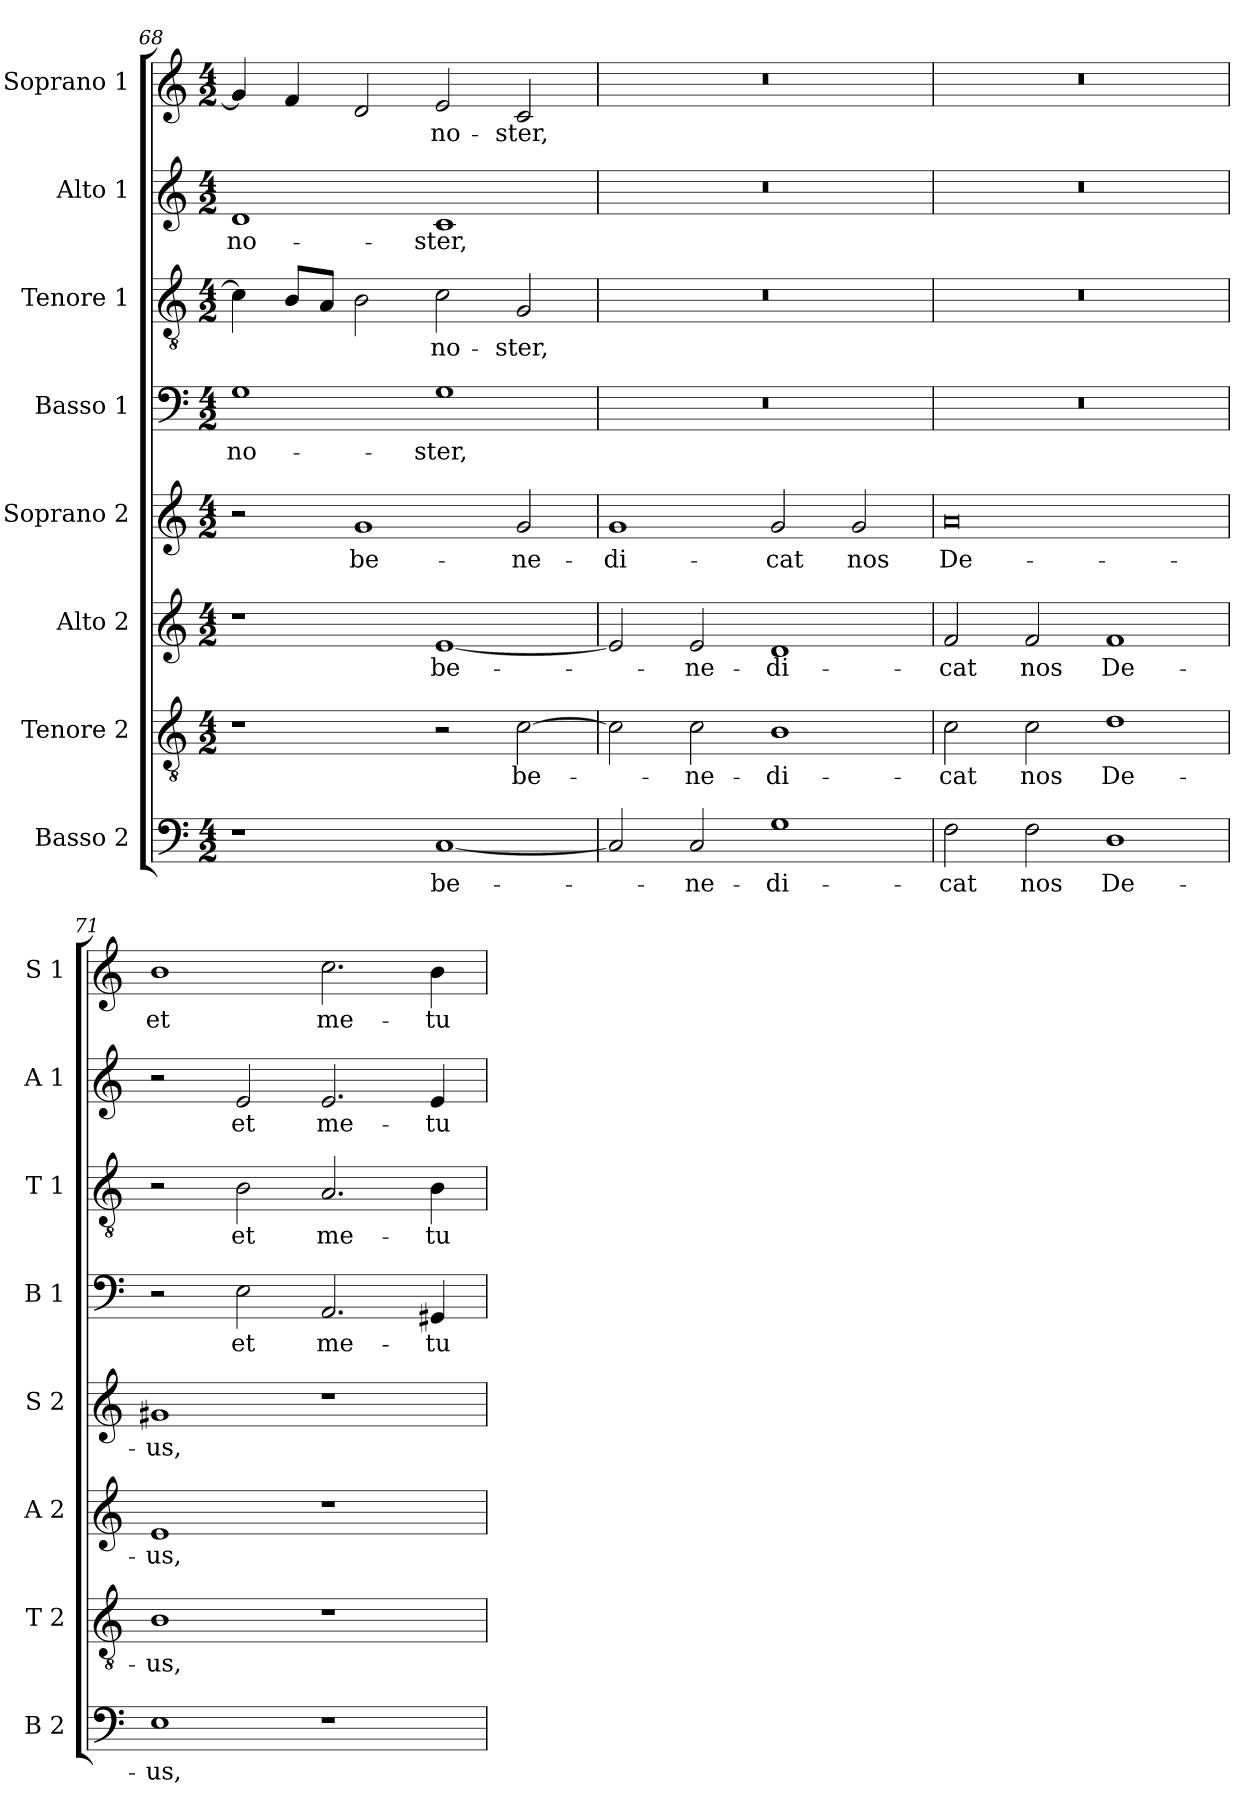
**kern	**text	**kern	**text	**kern	**text	**kern	**text	**kern	**text	**kern	**text	**kern	**text	**kern	**text
*part8	*part8	*part7	*part7	*part6	*part6	*part5	*part5	*part4	*part4	*part3	*part3	*part2	*part2	*part1	*part1
*staff8	*staff8	*staff7	*staff7	*staff6	*staff6	*staff5	*staff5	*staff4	*staff4	*staff3	*staff3	*staff2	*staff2	*staff1	*staff1
*I"Basso 2	*	*I"Tenore 2	*	*I"Alto 2	*	*I"Soprano 2	*	*I"Basso 1	*	*I"Tenore 1	*	*I"Alto 1	*	*I"Soprano 1	*
*I'B 2	*	*I'T 2	*	*I'A 2	*	*I'S 2	*	*I'B 1	*	*I'T 1	*	*I'A 1	*	*I'S 1	*
*clefF4	*	*clefGv2	*	*clefG2	*	*clefG2	*	*clefF4	*	*clefGv2	*	*clefG2	*	*clefG2	*
*k[]	*	*k[]	*	*k[]	*	*k[]	*	*k[]	*	*k[]	*	*k[]	*	*k[]	*
*C:	*	*C:	*	*C:	*	*C:	*	*C:	*	*C:	*	*C:	*	*C:	*
*M4/2	*	*M4/2	*	*M4/2	*	*M4/2	*	*M4/2	*	*M4/2	*	*M4/2	*	*M4/2	*
=68	=68	=68	=68	=68	=68	=68	=68	=68	=68	=68	=68	=68	=68	=68	=68
1r	.	1r	.	1r	.	2r	.	1G	no-	4c\]	.	1d	no-	4g/]	.
.	.	.	.	.	.	.	.	.	.	8B/L	.	.	.	4f/	.
.	.	.	.	.	.	.	.	.	.	8A/J	.	.	.	.	.
.	.	.	.	.	.	1g	be-	.	.	2B\	.	.	.	2d/	.
[1C	be-	2r	.	[1e	be-	.	.	1G	-ster,	2c\	no-	1c	-ster,	2e/	no-
.	.	[2c\	be-	.	.	2g/	-ne-	.	.	2G/	-ster,	.	.	2c/	-ster,
=69	=69	=69	=69	=69	=69	=69	=69	=69	=69	=69	=69	=69	=69	=69	=69
2C/]	.	2c\]	.	2e/]	.	1g	-di-	0r	.	0r	.	0r	.	0r	.
2C/	-ne-	2c\	-ne-	2e/	-ne-	.	.	.	.	.	.	.	.	.	.
1G	-di-	1B	-di-	1d	-di-	2g/	-cat	.	.	.	.	.	.	.	.
.	.	.	.	.	.	2g/	nos	.	.	.	.	.	.	.	.
=70	=70	=70	=70	=70	=70	=70	=70	=70	=70	=70	=70	=70	=70	=70	=70
2F\	-cat	2c\	-cat	2f/	-cat	0a	De-	0r	.	0r	.	0r	.	0r	.
2F\	nos	2c\	nos	2f/	nos	.	.	.	.	.	.	.	.	.	.
1D	De-	1d	De-	1f	De-	.	.	.	.	.	.	.	.	.	.
=71	=71	=71	=71	=71	=71	=71	=71	=71	=71	=71	=71	=71	=71	=71	=71
1E	-us,	1B	-us,	1e	-us,	1g#X	-us,	2r	.	2r	.	2r	.	1b	et
.	.	.	.	.	.	.	.	2E\	et	2B\	et	2e/	et	.	.
1r	.	1r	.	1r	.	1r	.	2.AA/	me-	2.A/	me-	2.e/	me-	2.cc\	me-
.	.	.	.	.	.	.	.	4GG#X/	-tu-	4B\	-tu-	4e/	-tu-	4b\	-tu-
=	=	=	=	=	=	=	=	=	=	=	=	=	=	=	=
*-	*-	*-	*-	*-	*-	*-	*-	*-	*-	*-	*-	*-	*-	*-	*-
